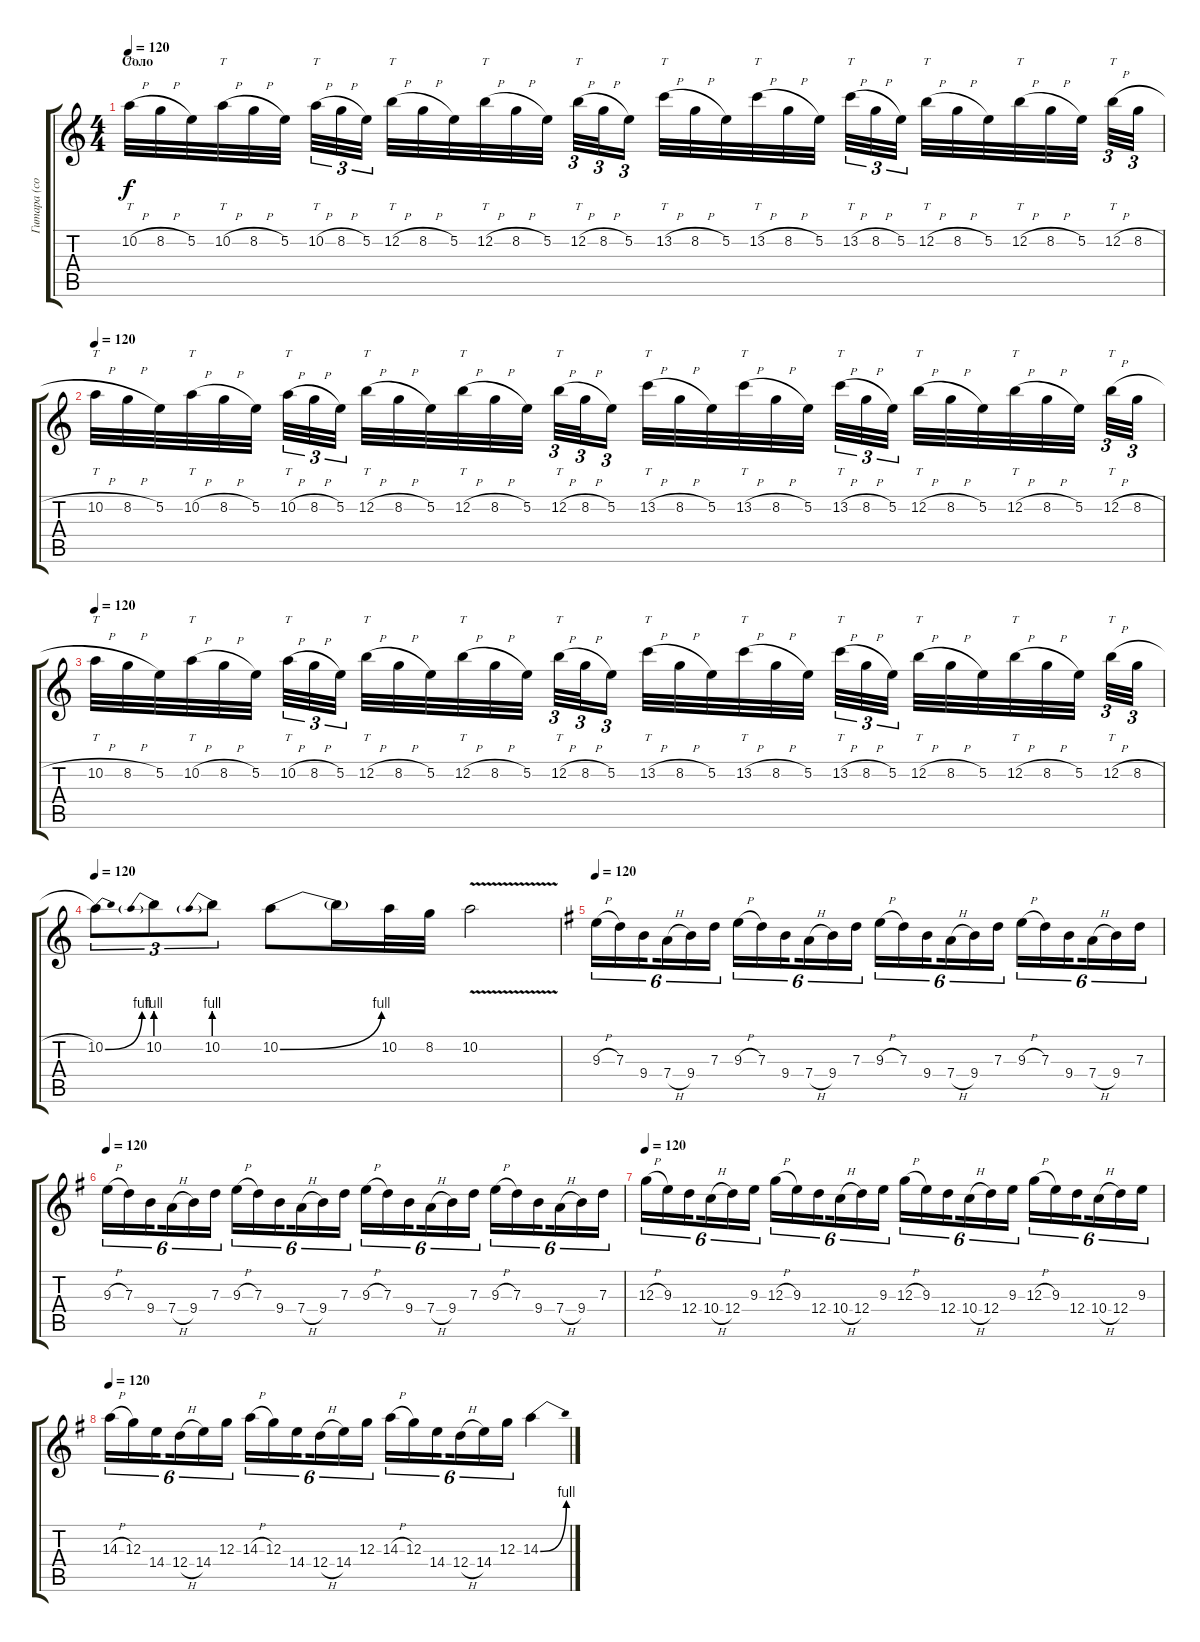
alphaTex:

\track ("Гитара (соло)" "Гитара (со") {instrument overdrivenguitar}
\staff {score tabs}
\tuning (E4 B3 G3 D3 A2 E2) {hide}
\ts (4 4)
\section ("" "Соло")
\tempo 120
\clef g2
\ks c
10.2{h}.32{tt dy f} 8.2{h}.32 5.2.32 10.2{h}.32{tt} 8.2{h}.32 5.2.32{beam splitsecondary} 10.2{h}.32{tt tu (3 2)} 8.2{h}.32{tu (3 2)} 5.2.32{tu (3 2)} 12.2{h}.32{tt} 8.2{h}.32 5.2.32 12.2{h}.32{tt} 8.2{h}.32 5.2.32{beam splitsecondary} 12.2{h}.32{tt tu (3 2)} 8.2{h}.32{tu (3 2)} 5.2.16{tu (3 2)} 13.2{h}.32{tt} 8.2{h}.32 5.2.32 13.2{h}.32{tt} 8.2{h}.32 5.2.32{beam splitsecondary} 13.2{h}.32{tt tu (3 2)} 8.2{h}.32{tu (3 2)} 5.2.32{tu (3 2) beam splitsecondary} 12.2{h}.32{tt} 8.2{h}.32 5.2.32 12.2{h}.32{tt} 8.2{h}.32 5.2.32{beam splitsecondary} 12.2{h}.32{tt tu (3 2)} 8.2{h}.32{tu (3 2)} |
\tempo 120
10.2{h}.32{tt} 8.2{h}.32 5.2.32 10.2{h}.32{tt} 8.2{h}.32 5.2.32{beam splitsecondary} 10.2{h}.32{tt tu (3 2)} 8.2{h}.32{tu (3 2)} 5.2.32{tu (3 2)} 12.2{h}.32{tt} 8.2{h}.32 5.2.32 12.2{h}.32{tt} 8.2{h}.32 5.2.32{beam splitsecondary} 12.2{h}.32{tt tu (3 2)} 8.2{h}.32{tu (3 2)} 5.2.16{tu (3 2)} 13.2{h}.32{tt} 8.2{h}.32 5.2.32 13.2{h}.32{tt} 8.2{h}.32 5.2.32{beam splitsecondary} 13.2{h}.32{tt tu (3 2)} 8.2{h}.32{tu (3 2)} 5.2.32{tu (3 2) beam splitsecondary} 12.2{h}.32{tt} 8.2{h}.32 5.2.32 12.2{h}.32{tt} 8.2{h}.32 5.2.32{beam splitsecondary} 12.2{h}.32{tt tu (3 2)} 8.2{h}.32{tu (3 2)} |
\tempo 120
10.2{h}.32{tt} 8.2{h}.32 5.2.32 10.2{h}.32{tt} 8.2{h}.32 5.2.32{beam splitsecondary} 10.2{h}.32{tt tu (3 2)} 8.2{h}.32{tu (3 2)} 5.2.32{tu (3 2)} 12.2{h}.32{tt} 8.2{h}.32 5.2.32 12.2{h}.32{tt} 8.2{h}.32 5.2.32{beam splitsecondary} 12.2{h}.32{tt tu (3 2)} 8.2{h}.32{tu (3 2)} 5.2.16{tu (3 2)} 13.2{h}.32{tt} 8.2{h}.32 5.2.32 13.2{h}.32{tt} 8.2{h}.32 5.2.32{beam splitsecondary} 13.2{h}.32{tt tu (3 2)} 8.2{h}.32{tu (3 2)} 5.2.32{tu (3 2) beam splitsecondary} 12.2{h}.32{tt} 8.2{h}.32 5.2.32 12.2{h}.32{tt} 8.2{h}.32 5.2.32{beam splitsecondary} 12.2{h}.32{tt tu (3 2)} 8.2{h}.32{tu (3 2)} |
\tempo 120
10.2{be (bend 0 0 60 4)}.8{tu (3 2)} 10.2{be (prebend 0 4 60 4)}.8{tu (3 2)} 10.2{be (prebend 0 4 60 4)}.8{tu (3 2)} 10.2{be (bend 0 0 60 4)}.8 10.2{t}.16 10.2{be (hold 40 0 60 0)}.32 8.2.32 10.2{v}.2 |
\tempo 120
\ks g
9.3{h}.16{tu (6 4)} 7.3.16{tu (6 4)} 9.4.16{tu (6 4) beam splitsecondary} 7.4{h}.16{tu (6 4)} 9.4.16{tu (6 4)} 7.3.16{tu (6 4)} 9.3{h}.16{tu (6 4)} 7.3.16{tu (6 4)} 9.4.16{tu (6 4) beam splitsecondary} 7.4{h}.16{tu (6 4)} 9.4.16{tu (6 4)} 7.3.16{tu (6 4)} 9.3{h}.16{tu (6 4)} 7.3.16{tu (6 4)} 9.4.16{tu (6 4) beam splitsecondary} 7.4{h}.16{tu (6 4)} 9.4.16{tu (6 4)} 7.3.16{tu (6 4)} 9.3{h}.16{tu (6 4)} 7.3.16{tu (6 4)} 9.4.16{tu (6 4) beam splitsecondary} 7.4{h}.16{tu (6 4)} 9.4.16{tu (6 4)} 7.3.16{tu (6 4)} |
\tempo 120
9.3{h}.16{tu (6 4)} 7.3.16{tu (6 4)} 9.4.16{tu (6 4) beam splitsecondary} 7.4{h}.16{tu (6 4)} 9.4.16{tu (6 4)} 7.3.16{tu (6 4)} 9.3{h}.16{tu (6 4)} 7.3.16{tu (6 4)} 9.4.16{tu (6 4) beam splitsecondary} 7.4{h}.16{tu (6 4)} 9.4.16{tu (6 4)} 7.3.16{tu (6 4)} 9.3{h}.16{tu (6 4)} 7.3.16{tu (6 4)} 9.4.16{tu (6 4) beam splitsecondary} 7.4{h}.16{tu (6 4)} 9.4.16{tu (6 4)} 7.3.16{tu (6 4)} 9.3{h}.16{tu (6 4)} 7.3.16{tu (6 4)} 9.4.16{tu (6 4) beam splitsecondary} 7.4{h}.16{tu (6 4)} 9.4.16{tu (6 4)} 7.3.16{tu (6 4)} |
\tempo 120
12.3{h}.16{tu (6 4)} 9.3.16{tu (6 4)} 12.4.16{tu (6 4) beam splitsecondary} 10.4{h}.16{tu (6 4)} 12.4.16{tu (6 4)} 9.3.16{tu (6 4)} 12.3{h}.16{tu (6 4)} 9.3.16{tu (6 4)} 12.4.16{tu (6 4) beam splitsecondary} 10.4{h}.16{tu (6 4)} 12.4.16{tu (6 4)} 9.3.16{tu (6 4)} 12.3{h}.16{tu (6 4)} 9.3.16{tu (6 4)} 12.4.16{tu (6 4) beam splitsecondary} 10.4{h}.16{tu (6 4)} 12.4.16{tu (6 4)} 9.3.16{tu (6 4)} 12.3{h}.16{tu (6 4)} 9.3.16{tu (6 4)} 12.4.16{tu (6 4) beam splitsecondary} 10.4{h}.16{tu (6 4)} 12.4.16{tu (6 4)} 9.3.16{tu (6 4)} |
\tempo 120
14.3{h}.16{tu (6 4)} 12.3.16{tu (6 4)} 14.4.16{tu (6 4) beam splitsecondary} 12.4{h}.16{tu (6 4)} 14.4.16{tu (6 4)} 12.3.16{tu (6 4)} 14.3{h}.16{tu (6 4)} 12.3.16{tu (6 4)} 14.4.16{tu (6 4) beam splitsecondary} 12.4{h}.16{tu (6 4)} 14.4.16{tu (6 4)} 12.3.16{tu (6 4)} 14.3{h}.16{tu (6 4)} 12.3.16{tu (6 4)} 14.4.16{tu (6 4) beam splitsecondary} 12.4{h}.16{tu (6 4)} 14.4.16{tu (6 4)} 12.3.16{tu (6 4)} 14.3{be (bend 0 0 60 4)}.4
